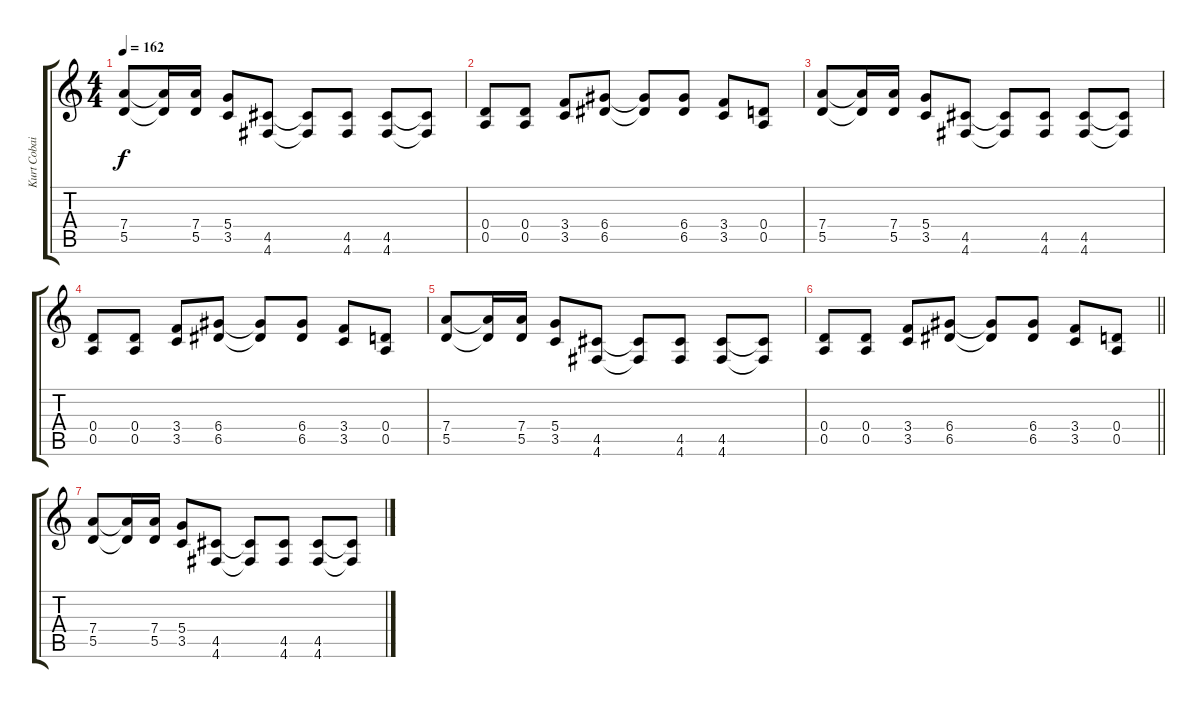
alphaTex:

\track ("Kurt Cobain" "Kurt Cobai") {instrument overdrivenguitar}
\staff {score tabs}
\tuning (E4 B3 G3 D3 A2 D2) {hide}
\ts (4 4)
\tempo 162
\clef g2
\ks c
(7.4 5.5).8{dy f} (7.4{t} 5.5{t}).16 (7.4 5.5).16 (5.4 3.5).8 (4.5 4.6).8 (4.5{t} 4.6{t}).8 (4.5 4.6).8 (4.5 4.6).8 (4.5{t} 4.6{t}).8 |
(0.4 0.5).8 (0.4 0.5).8 (3.4 3.5).8 (6.4 6.5).8 (6.4{t} 6.5{t}).8 (6.4 6.5).8 (3.4 3.5).8 (0.4 0.5).8 |
(7.4 5.5).8{volume 2} (7.4{t} 5.5{t}).16 (7.4 5.5).16 (5.4 3.5).8 (4.5 4.6).8 (4.5{t} 4.6{t}).8 (4.5 4.6).8 (4.5 4.6).8 (4.5{t} 4.6{t}).8 |
(0.4 0.5).8 (0.4 0.5).8 (3.4 3.5).8 (6.4 6.5).8 (6.4{t} 6.5{t}).8 (6.4 6.5).8 (3.4 3.5).8 (0.4 0.5).8 |
(7.4 5.5).8 (7.4{t} 5.5{t}).16 (7.4 5.5).16 (5.4 3.5).8 (4.5 4.6).8 (4.5{t} 4.6{t}).8 (4.5 4.6).8 (4.5 4.6).8 (4.5{t} 4.6{t}).8 |
\barLineRight lightlight
(0.4 0.5).8 (0.4 0.5).8 (3.4 3.5).8 (6.4 6.5).8 (6.4{t} 6.5{t}).8 (6.4 6.5).8 (3.4 3.5).8 (0.4 0.5).8 |
(7.4 5.5).8 (7.4{t} 5.5{t}).16 (7.4 5.5).16 (5.4 3.5).8 (4.5 4.6).8 (4.5{t} 4.6{t}).8 (4.5 4.6).8 (4.5 4.6).8 (4.5{t} 4.6{t}).8
